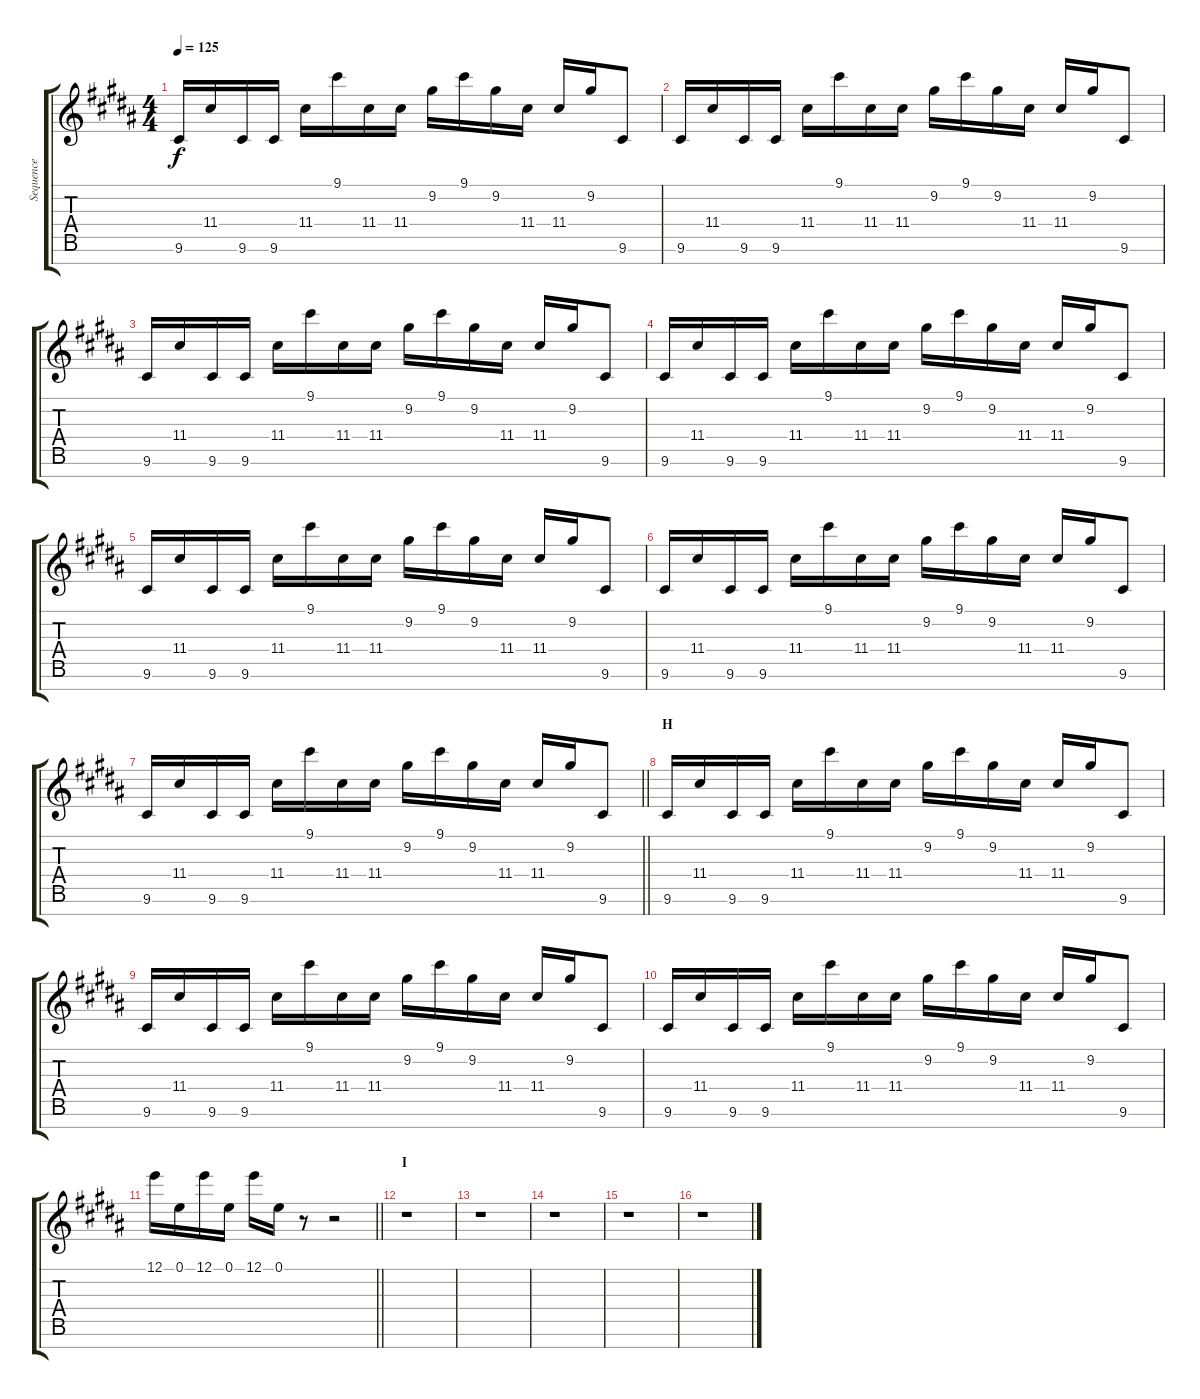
\track ("Sequence" "Sequence") {instrument lead2sawtooth}
\staff {score tabs}
\tuning (E5 B4 G4 D4 A3 E3 B2) {hide}
\ts (4 4)
\tempo 125
\clef g2
\ks b
9.6.16{dy f} 11.4.16 9.6.16 9.6.16 11.4.16 9.1.16 11.4.16 11.4.16 9.2.16 9.1.16 9.2.16 11.4.16 11.4.16 9.2.16 9.6.8 |
9.6.16 11.4.16 9.6.16 9.6.16 11.4.16 9.1.16 11.4.16 11.4.16 9.2.16 9.1.16 9.2.16 11.4.16 11.4.16 9.2.16 9.6.8 |
9.6.16 11.4.16 9.6.16 9.6.16 11.4.16 9.1.16 11.4.16 11.4.16 9.2.16 9.1.16 9.2.16 11.4.16 11.4.16 9.2.16 9.6.8 |
9.6.16 11.4.16 9.6.16 9.6.16 11.4.16 9.1.16 11.4.16 11.4.16 9.2.16 9.1.16 9.2.16 11.4.16 11.4.16 9.2.16 9.6.8 |
9.6.16 11.4.16 9.6.16 9.6.16 11.4.16 9.1.16 11.4.16 11.4.16 9.2.16 9.1.16 9.2.16 11.4.16 11.4.16 9.2.16 9.6.8 |
9.6.16 11.4.16 9.6.16 9.6.16 11.4.16 9.1.16 11.4.16 11.4.16 9.2.16 9.1.16 9.2.16 11.4.16 11.4.16 9.2.16 9.6.8 |
\barLineRight lightlight
9.6.16 11.4.16 9.6.16 9.6.16 11.4.16 9.1.16 11.4.16 11.4.16 9.2.16 9.1.16 9.2.16 11.4.16 11.4.16 9.2.16 9.6.8 |
\section ("" "H")
9.6.16 11.4.16 9.6.16 9.6.16 11.4.16 9.1.16 11.4.16 11.4.16 9.2.16 9.1.16 9.2.16 11.4.16 11.4.16 9.2.16 9.6.8 |
9.6.16 11.4.16 9.6.16 9.6.16 11.4.16 9.1.16 11.4.16 11.4.16 9.2.16 9.1.16 9.2.16 11.4.16 11.4.16 9.2.16 9.6.8 |
9.6.16 11.4.16 9.6.16 9.6.16 11.4.16 9.1.16 11.4.16 11.4.16 9.2.16 9.1.16 9.2.16 11.4.16 11.4.16 9.2.16 9.6.8 |
\barLineRight lightlight
12.1.16 0.1.16 12.1.16 0.1.16 12.1.16 0.1.16 r.8 r.2 |
\section ("" "I")
r.1 |
r.1 |
r.1 |
r.1 |
r.1
